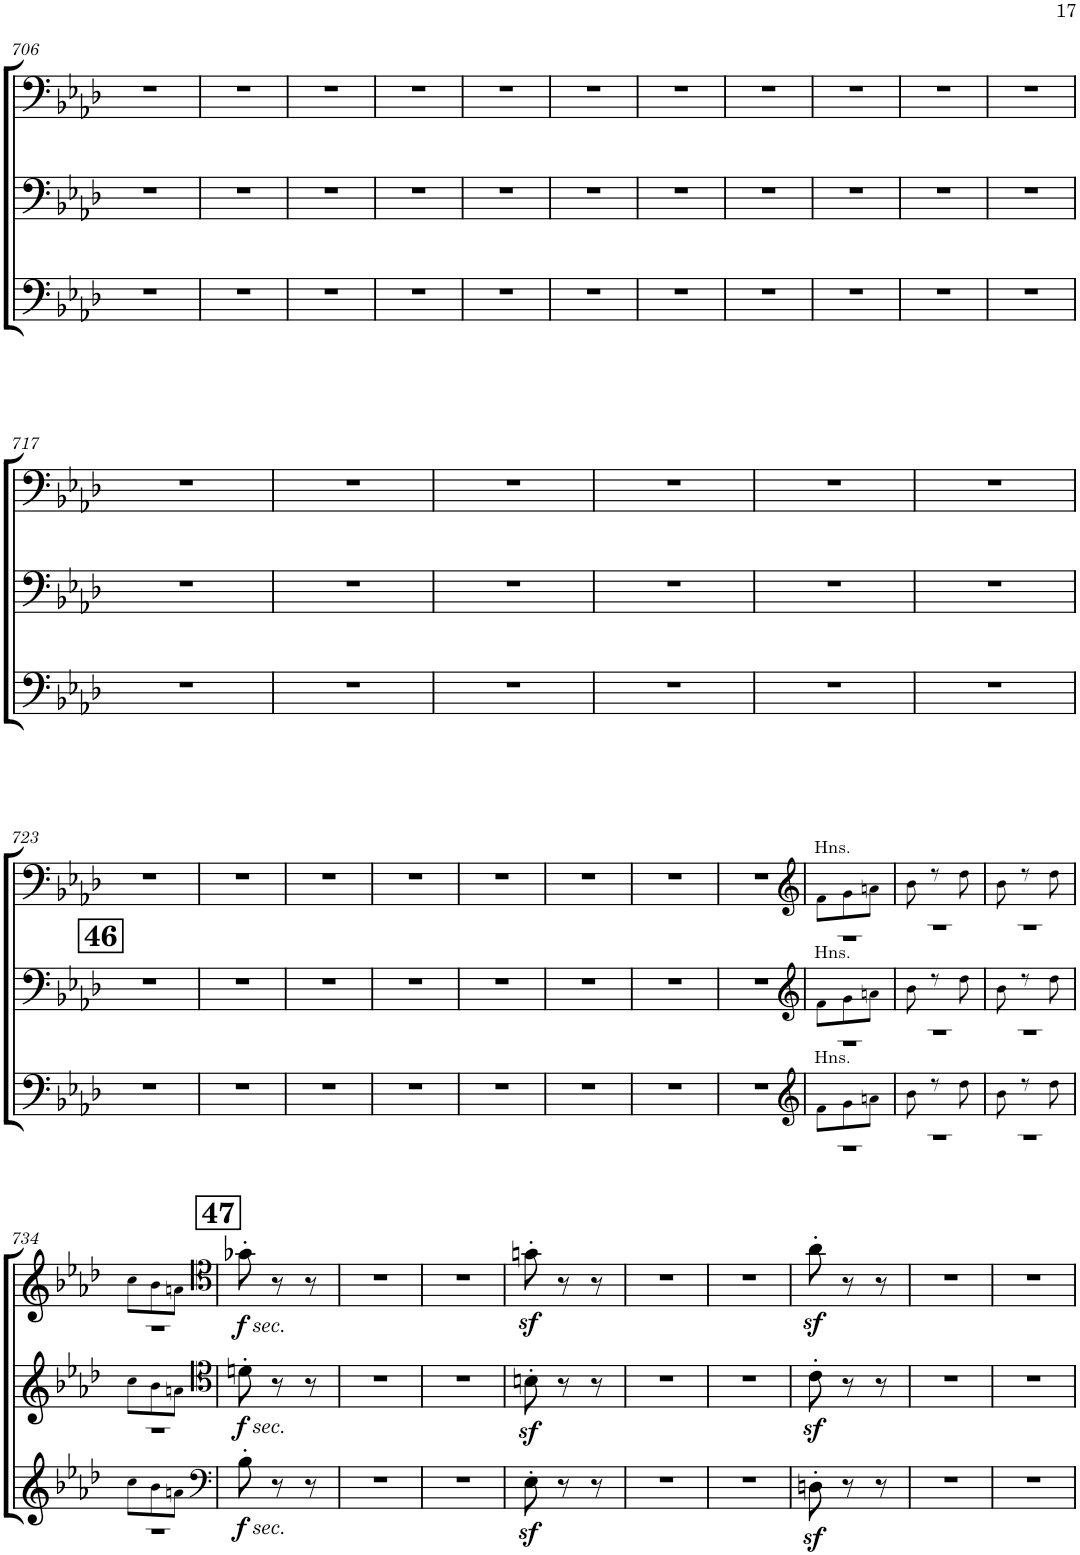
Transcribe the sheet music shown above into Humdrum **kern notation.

**kern	**dynam	**kern	**dynam	**kern	**dynam
*part3	*part3	*part2	*part2	*part1	*part1
*staff3	*staff3	*staff2	*staff2	*staff1	*staff1
*I"Trombone 3	*	*I"Trombone 2	*	*I"Trombone 1	*
*I'Trb	*	*I'Trb	*	*I'Trb	*
!!LO:PB:g=z
*clefF4	*	*clefF4	*	*clefF4	*
*k[b-e-a-d-]	*	*k[b-e-a-d-]	*	*k[b-e-a-d-]	*
*M3/8	*	*M3/8	*	*M3/8	*
=706	=706	=706	=706	=706	=706
4.r	.	4.r	.	4.r	.
=707	=707	=707	=707	=707	=707
4.r	.	4.r	.	4.r	.
=708	=708	=708	=708	=708	=708
4.r	.	4.r	.	4.r	.
=709	=709	=709	=709	=709	=709
4.r	.	4.r	.	4.r	.
=710	=710	=710	=710	=710	=710
4.r	.	4.r	.	4.r	.
=711	=711	=711	=711	=711	=711
4.r	.	4.r	.	4.r	.
=712	=712	=712	=712	=712	=712
4.r	.	4.r	.	4.r	.
=713	=713	=713	=713	=713	=713
4.r	.	4.r	.	4.r	.
=714	=714	=714	=714	=714	=714
4.r	.	4.r	.	4.r	.
=715	=715	=715	=715	=715	=715
4.r	.	4.r	.	4.r	.
=716	=716	=716	=716	=716	=716
4.r	.	4.r	.	4.r	.
!!LO:LB:g=z
=717	=717	=717	=717	=717	=717
4.r	.	4.r	.	4.r	.
=718	=718	=718	=718	=718	=718
4.r	.	4.r	.	4.r	.
=719	=719	=719	=719	=719	=719
4.r	.	4.r	.	4.r	.
=720	=720	=720	=720	=720	=720
4.r	.	4.r	.	4.r	.
=721	=721	=721	=721	=721	=721
4.r	.	4.r	.	4.r	.
=722	=722	=722	=722	=722	=722
4.r	.	4.r	.	4.r	.
!!LO:LB:g=z
!!LO:REH:place=s1:b:B:cj:fs=14:t=46
=723	=723	=723	=723	=723	=723
4.r	.	4.r	.	4.r	.
=724	=724	=724	=724	=724	=724
4.r	.	4.r	.	4.r	.
=725	=725	=725	=725	=725	=725
4.r	.	4.r	.	4.r	.
=726	=726	=726	=726	=726	=726
4.r	.	4.r	.	4.r	.
=727	=727	=727	=727	=727	=727
4.r	.	4.r	.	4.r	.
=728	=728	=728	=728	=728	=728
4.r	.	4.r	.	4.r	.
=729	=729	=729	=729	=729	=729
4.r	.	4.r	.	4.r	.
=730	=730	=730	=730	=730	=730
4.r	.	4.r	.	4.r	.
=731	=731	=731	=731	=731	=731
*clefG2	*	*clefG2	*	*clefG2	*
*^	*	*^	*	*^	*
!	!	!	!	!	!	!LO:TX:a:t=Hns.	!	!
!	!	!	!LO:TX:a:t=Hns.	!	!	!	!	!
!LO:TX:a:t=Hns.	!	!	!	!	!	!	!	!
8f!\L	4.r	.	8f!\L	4.r	.	8f!\L	4.r	.
8g!\	.	.	8g!\	.	.	8g!\	.	.
8an!\J	.	.	8an!\J	.	.	8an!\J	.	.
=732	=732	=732	=732	=732	=732	=732	=732	=732
8b-!\	4.r	.	8b-!\	4.r	.	8b-!\	4.r	.
8r	.	.	8r	.	.	8r	.	.
8dd-!\	.	.	8dd-!\	.	.	8dd-!\	.	.
=733	=733	=733	=733	=733	=733	=733	=733	=733
8b-!\	4.r	.	8b-!\	4.r	.	8b-!\	4.r	.
8r	.	.	8r	.	.	8r	.	.
8dd-!\	.	.	8dd-!\	.	.	8dd-!\	.	.
!!LO:LB:g=z	!!
=734	=734	=734	=734	=734	=734	=734	=734	=734
8cc!\L	4.r	.	8cc!\L	4.r	.	8cc!\L	4.r	.
8b-!\	.	.	8b-!\	.	.	8b-!\	.	.
8an!\J	.	.	8an!\J	.	.	8an!\J	.	.
*v	*v	*	*	*	*	*v	*v	*
*	*	*v	*v	*	*	*
!!LO:REH:place=s1:a:B:cj:fs=14:t=47
=735	=735	=735	=735	=735	=735
*clefF4	*	*clefC4	*	*clefC4	*
!	!	!	!	!LO:TX:b:i:t=sec.	!
!	!	!LO:TX:b:i:t=sec.	!	!	!
!LO:TX:b:i:t=sec.	!	!	!	!	!
!	!LO:DY:b	!	!LO:DY:b	!	!LO:DY:b
8B-'\	f	8dn'\	f	8g-X'\	f
8r	.	8r	.	8r	.
8r	.	8r	.	8r	.
=736	=736	=736	=736	=736	=736
4.r	.	4.r	.	4.r	.
=737	=737	=737	=737	=737	=737
4.r	.	4.r	.	4.r	.
=738	=738	=738	=738	=738	=738
8E-z<'\	.	8Bnz<'\	.	8gnz<'\	.
8r	.	8r	.	8r	.
8r	.	8r	.	8r	.
=739	=739	=739	=739	=739	=739
4.r	.	4.r	.	4.r	.
=740	=740	=740	=740	=740	=740
4.r	.	4.r	.	4.r	.
=741	=741	=741	=741	=741	=741
8Dnz<'\	.	8cz<'\	.	8a-z<'\	.
8r	.	8r	.	8r	.
8r	.	8r	.	8r	.
=742	=742	=742	=742	=742	=742
4.r	.	4.r	.	4.r	.
=743	=743	=743	=743	=743	=743
4.r	.	4.r	.	4.r	.
=	=	=	=	=	=
*-	*-	*-	*-	*-	*-
